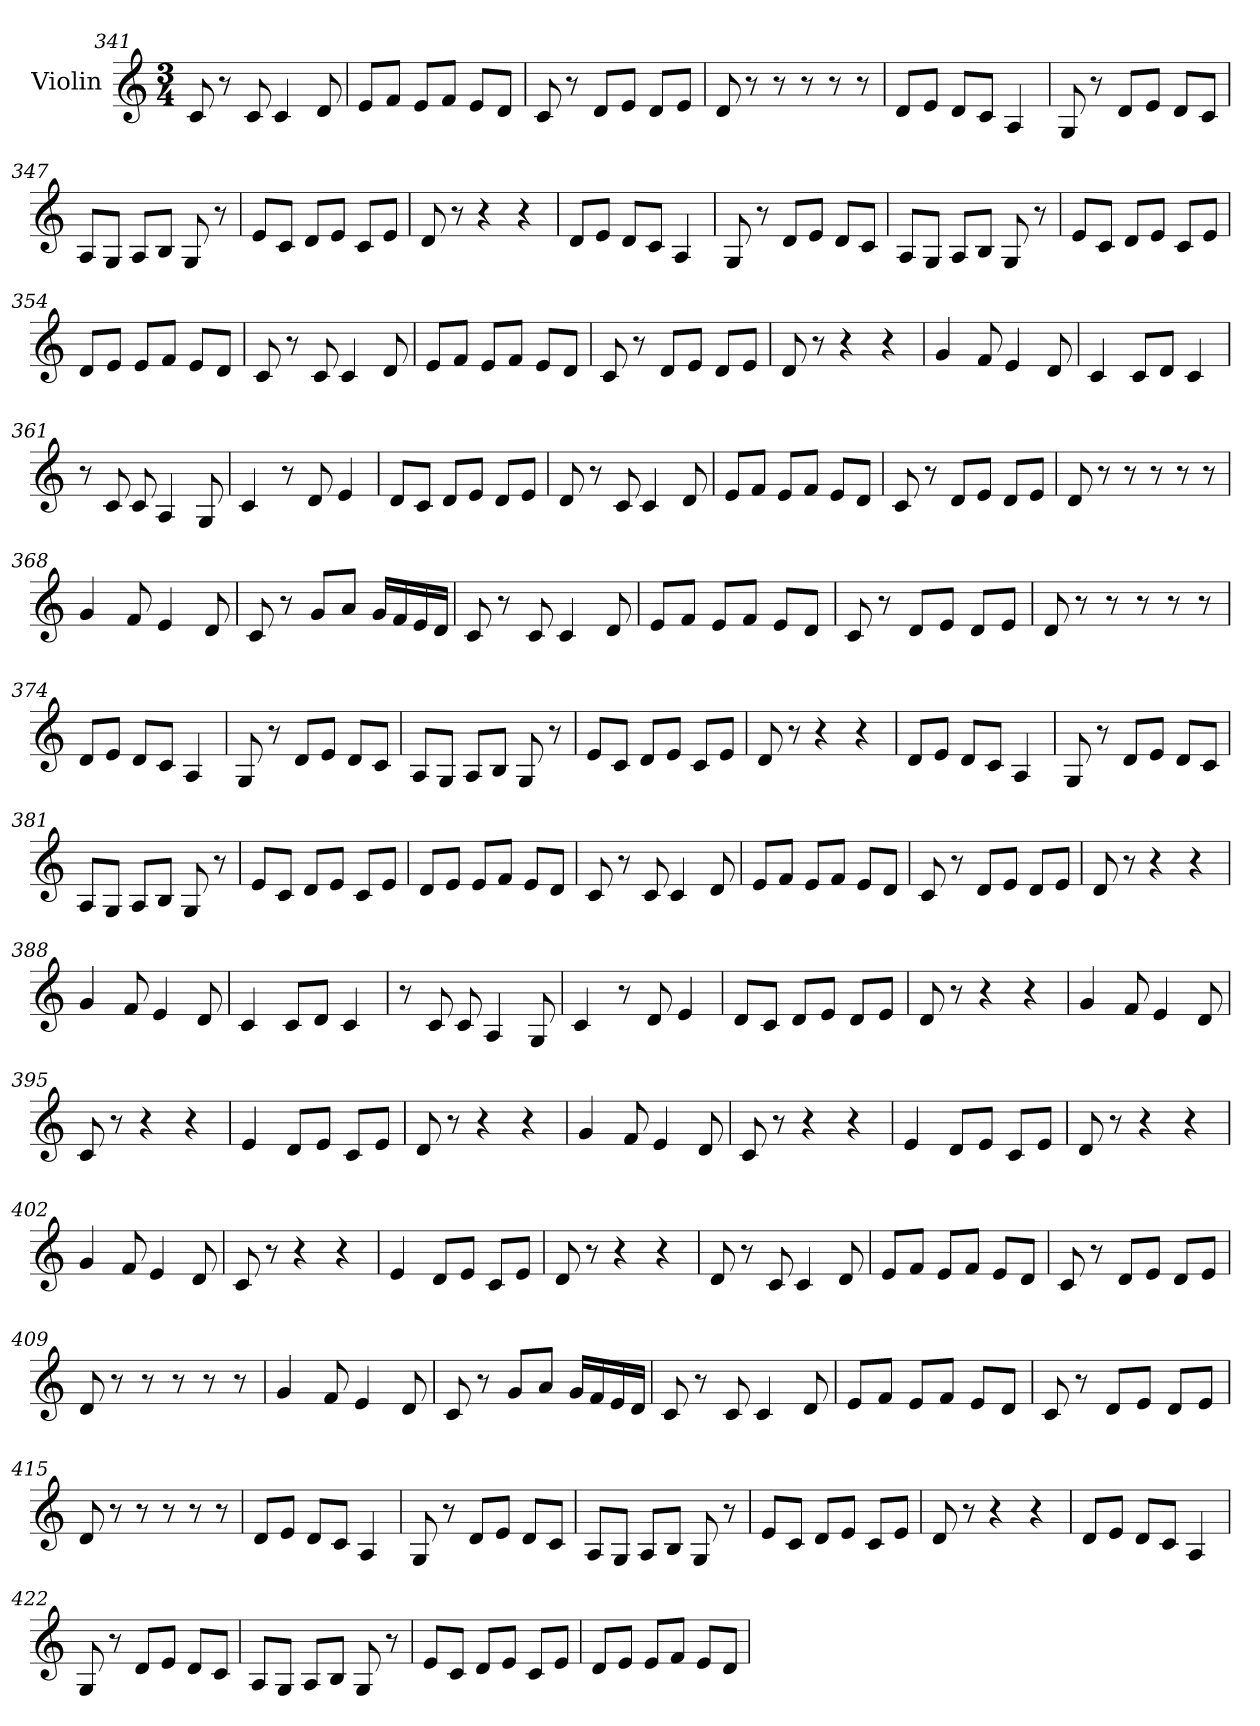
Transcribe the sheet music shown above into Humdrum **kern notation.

**kern
*part1
*staff1
*I"Violin
*clefG2
*k[]
*C:
*M3/4
=341
8c/
8r
8c/
4c/
8d/
=342
8e/L
8f/J
8e/L
8f/J
8e/L
8d/J
=343
8c/
8r
8d/L
8e/J
8d/L
8e/J
=344
8d/
8r
8r
8r
8r
8r
!!LO:PB:g=z
=345
8d/L
8e/J
8d/L
8c/J
4A/
=346
8G/
8r
8d/L
8e/J
8d/L
8c/J
=347
8A/L
8G/J
8A/L
8B/J
8G/
8r
=348
8e/L
8c/J
8d/L
8e/J
8c/L
8e/J
=349
8d/
8r
4r
4r
=350
8d/L
8e/J
8d/L
8c/J
4A/
!!LO:LB:g=z
=351
8G/
8r
8d/L
8e/J
8d/L
8c/J
=352
8A/L
8G/J
8A/L
8B/J
8G/
8r
=353
8e/L
8c/J
8d/L
8e/J
8c/L
8e/J
=354
8d/L
8e/J
8e/L
8f/J
8e/L
8d/J
=355
8c/
8r
8c/
4c/
8d/
=356
8e/L
8f/J
8e/L
8f/J
8e/L
8d/J
!!LO:LB:g=z
=357
8c/
8r
8d/L
8e/J
8d/L
8e/J
=358
8d/
8r
4r
4r
=359
4g/
8f/
4e/
8d/
=360
4c/
8c/L
8d/J
4c/
=361
8r
8c/
8c/
4A/
8G/
=362
4c/
8r
8d/
4e/
!!LO:LB:g=z
=363
8d/L
8c/J
8d/L
8e/J
8d/L
8e/J
=364
8d/
8r
8c/
4c/
8d/
=365
8e/L
8f/J
8e/L
8f/J
8e/L
8d/J
=366
8c/
8r
8d/L
8e/J
8d/L
8e/J
=367
8d/
8r
8r
8r
8r
8r
=368
4g/
8f/
4e/
8d/
!!LO:LB:g=z
=369
8c/
8r
8g/L
8a/J
16g/LL
16f/
16e/
16d/JJ
=370
8c/
8r
8c/
4c/
8d/
=371
8e/L
8f/J
8e/L
8f/J
8e/L
8d/J
=372
8c/
8r
8d/L
8e/J
8d/L
8e/J
=373
8d/
8r
8r
8r
8r
8r
=374
8d/L
8e/J
8d/L
8c/J
4A/
!!LO:LB:g=z
=375
8G/
8r
8d/L
8e/J
8d/L
8c/J
=376
8A/L
8G/J
8A/L
8B/J
8G/
8r
=377
8e/L
8c/J
8d/L
8e/J
8c/L
8e/J
=378
8d/
8r
4r
4r
=379
8d/L
8e/J
8d/L
8c/J
4A/
=380
8G/
8r
8d/L
8e/J
8d/L
8c/J
!!LO:LB:g=z
=381
8A/L
8G/J
8A/L
8B/J
8G/
8r
=382
8e/L
8c/J
8d/L
8e/J
8c/L
8e/J
=383
8d/L
8e/J
8e/L
8f/J
8e/L
8d/J
=384
8c/
8r
8c/
4c/
8d/
=385
8e/L
8f/J
8e/L
8f/J
8e/L
8d/J
=386
8c/
8r
8d/L
8e/J
8d/L
8e/J
!!LO:LB:g=z
=387
8d/
8r
4r
4r
=388
4g/
8f/
4e/
8d/
=389
4c/
8c/L
8d/J
4c/
=390
8r
8c/
8c/
4A/
8G/
=391
4c/
8r
8d/
4e/
=392
8d/L
8c/J
8d/L
8e/J
8d/L
8e/J
!!LO:PB:g=z
=393
8d/
8r
4r
4r
=394
4g/
8f/
4e/
8d/
=395
8c/
8r
4r
4r
=396
4e/
8d/L
8e/J
8c/L
8e/J
=397
8d/
8r
4r
4r
=398
4g/
8f/
4e/
8d/
!!LO:LB:g=z
=399
8c/
8r
4r
4r
=400
4e/
8d/L
8e/J
8c/L
8e/J
=401
8d/
8r
4r
4r
=402
4g/
8f/
4e/
8d/
=403
8c/
8r
4r
4r
=404
4e/
8d/L
8e/J
8c/L
8e/J
!!LO:LB:g=z
=405
8d/
8r
4r
4r
=406
8d/
8r
8c/
4c/
8d/
=407
8e/L
8f/J
8e/L
8f/J
8e/L
8d/J
=408
8c/
8r
8d/L
8e/J
8d/L
8e/J
=409
8d/
8r
8r
8r
8r
8r
=410
4g/
8f/
4e/
8d/
!!LO:LB:g=z
=411
8c/
8r
8g/L
8a/J
16g/LL
16f/
16e/
16d/JJ
=412
8c/
8r
8c/
4c/
8d/
=413
8e/L
8f/J
8e/L
8f/J
8e/L
8d/J
=414
8c/
8r
8d/L
8e/J
8d/L
8e/J
=415
8d/
8r
8r
8r
8r
8r
=416
8d/L
8e/J
8d/L
8c/J
4A/
!!LO:LB:g=z
=417
8G/
8r
8d/L
8e/J
8d/L
8c/J
=418
8A/L
8G/J
8A/L
8B/J
8G/
8r
=419
8e/L
8c/J
8d/L
8e/J
8c/L
8e/J
=420
8d/
8r
4r
4r
=421
8d/L
8e/J
8d/L
8c/J
4A/
=422
8G/
8r
8d/L
8e/J
8d/L
8c/J
!!LO:LB:g=z
=423
8A/L
8G/J
8A/L
8B/J
8G/
8r
=424
8e/L
8c/J
8d/L
8e/J
8c/L
8e/J
=425
8d/L
8e/J
8e/L
8f/J
8e/L
8d/J
=
*-
